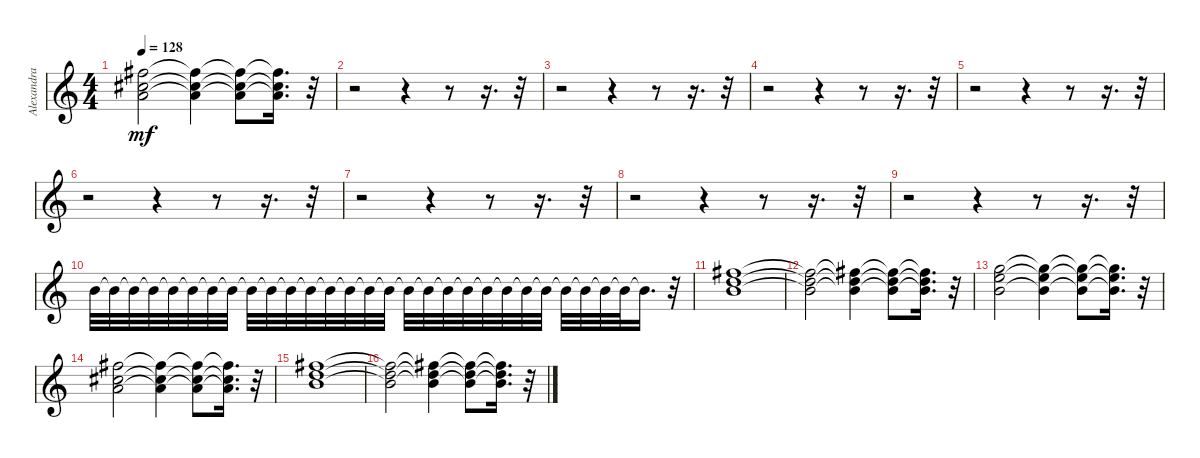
\track ("Alexandra Stan - Mr Saxobeat (Staff 1)" "Alexandra ") {instrument synthbass1}
\staff {score}
\tuning (E4 B3 G3 D3 A2 E2 B1) {hide}
\ts (4 4)
\tempo 128
\clef g2
\ks c
(2.1 2.2 2.3).2{dy mf} (2.1{t} 2.2{t} 2.3{t}).4 (2.1{t} 2.2{t} 2.3{t}).8 (2.1{t} 2.2{t} 2.3{t}).16{d} r.32 |
r.2 r.4 r.8 r.16{d} r.32 |
r.2 r.4 r.8 r.16{d} r.32 |
r.2 r.4 r.8 r.16{d} r.32 |
r.2 r.4 r.8 r.16{d} r.32 |
r.2 r.4 r.8 r.16{d} r.32 |
r.2 r.4 r.8 r.16{d} r.32 |
r.2 r.4 r.8 r.16{d} r.32 |
r.2 r.4 r.8 r.16{d} r.32 |
0.2.32 0.2{t}.32 0.2{t}.32 0.2{t}.32 0.2{t}.32 0.2{t}.32 0.2{t}.32 0.2{t}.32 0.2{t}.32 0.2{t}.32 0.2{t}.32 0.2{t}.32 0.2{t}.32 0.2{t}.32 0.2{t}.32 0.2{t}.32 0.2{t}.32 0.2{t}.32 0.2{t}.32 0.2{t}.32 0.2{t}.32 0.2{t}.32 0.2{t}.32 0.2{t}.32 0.2{t}.32 0.2{t}.32 0.2{t}.32 0.2{t}.32 0.2{t}.16{d} r.32 |
(2.1 0.2 7.3).1 |
(2.1{t} 0.2{t} 7.3{t}).2 (2.1{t} 0.2{t} 7.3{t}).4 (2.1{t} 0.2{t} 7.3{t}).8 (2.1{t} 0.2{t} 7.3{t}).16{d} r.32 |
(0.1 0.2 12.3).2 (0.1{t} 0.2{t} 12.3{t}).4 (0.1{t} 0.2{t} 12.3{t}).8 (0.1{t} 0.2{t} 12.3{t}).16{d} r.32 |
(2.1 2.2 2.3).2 (2.1{t} 2.2{t} 2.3{t}).4 (2.1{t} 2.2{t} 2.3{t}).8 (2.1{t} 2.2{t} 2.3{t}).16{d} r.32 |
(2.1 0.2 7.3).1 |
(2.1{t} 0.2{t} 7.3{t}).2 (2.1{t} 0.2{t} 7.3{t}).4 (2.1{t} 0.2{t} 7.3{t}).8 (2.1{t} 0.2{t} 7.3{t}).16{d} r.32
